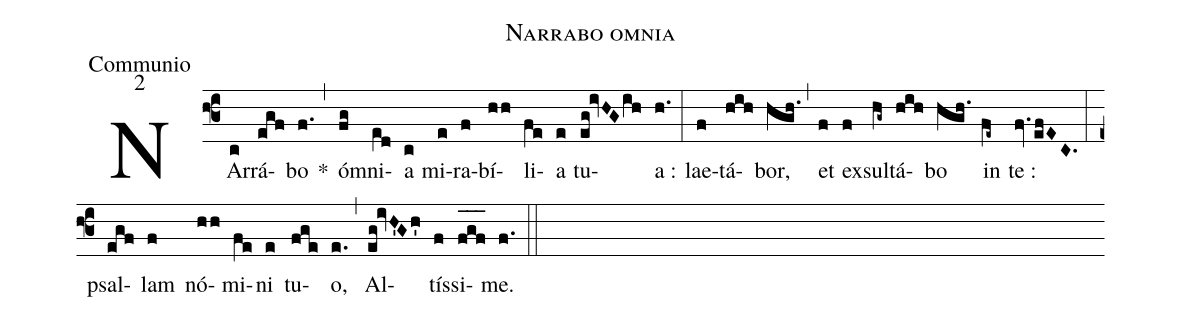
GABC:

name:Narrabo omnia;
office-part:Communio;
mode:2;
%%
(f3) NAr(c)rá(egf)bo(f.) *(,) ó(fg)mni(e[ll:1]d)a(c) mi(e)ra(f)bí(hh)li(fe)a(e) tu(eg!ivHGih)a :(h.) (:) lae(f)tá(hih)bor,(hgh.) (,) et(f) ex(f)sul(hg~)tá(hih)bo(hgh.) in(fe~) te :(fv.efEC.) (:) psal(egf)lam(f) nó(hh)mi(fe)ni(e) tu(fge)o,(e.) (,) Al(eg!ivH'Gh')tís(f)si(f_[oh:h]g_[oh:h]f_[oh:h])me.(f.) (::)
